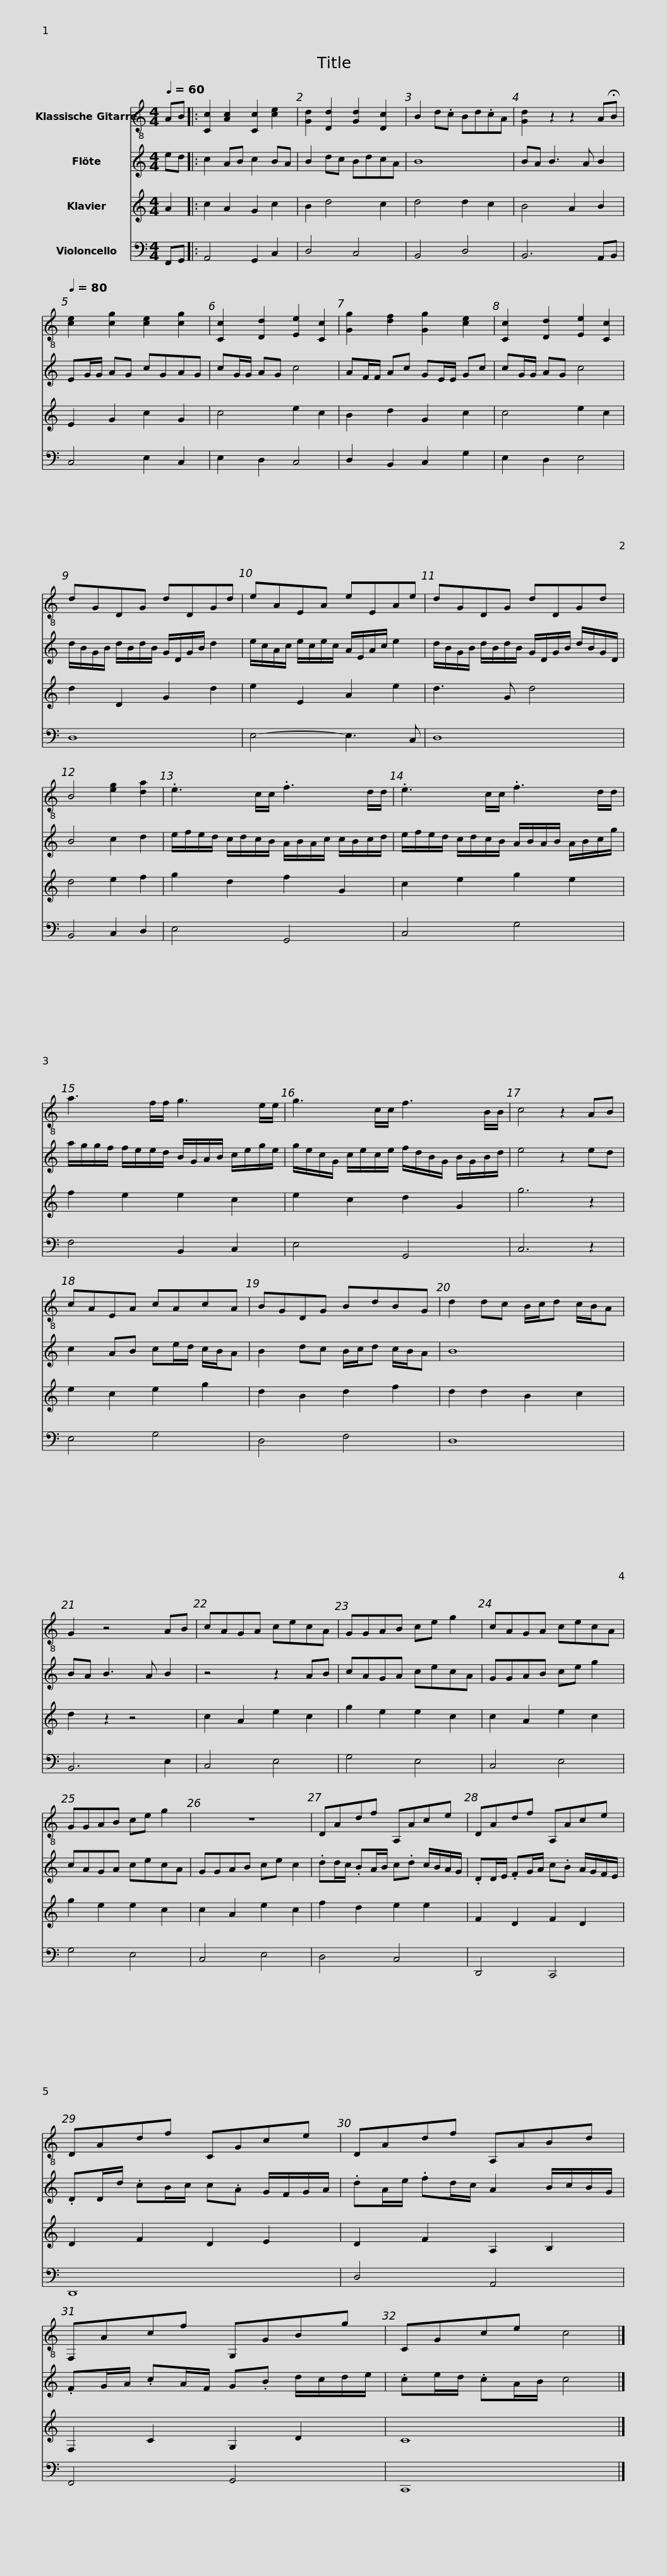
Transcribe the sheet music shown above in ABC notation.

X:1
%%score 1 2 3 4
L:1/8
Q:1/4=60
M:4/4
I:linebreak $
K:C
V:1 treble-8
V:2 treble
V:3 treble
V:4 bass
V:1
 AB |: [Cc]2 [Ac]2 [Cc]2 [ce]2 | [Gd]2 [Dd]2 [Gd]2 [Dc]2 | B2 d.c Bd.cA | [Gd]2 z2 z2 A!fermata!B |$ %5
[Q:1/4=80] [ce]2 [cg]2 [ce]2 [cg]2 | [Cc]2 [Dd]2 [Ee]2 [Cc]2 | [Gg]2 [df]2 [Gg]2 [ce]2 | [Cc]2 [Dd]2 [Ee]2 [Cc]2 |$ dGDG dDGd | %10
 eAEA eEAe | dGDG dDGd |$ B4 [eg]2 [da]2 | .e3 c/c/ .f3 d/d/ | .e3 c/c/ .f3 d/d/ |$ %15
 a3 f/f/ g3 e/e/ | g3 c/c/ f3 B/B/ | c4 z2 AB |$ cAEA cAcA | BGDG BdBG | %20
 d2 dc B/c/d c/B/A | G2 z4 AB |$ cAGA cecA | GGAB ce g2 | cAGA cecA | %25
 GGAB ce g2 | z8 |$ DAdf A,Ace | DAdf A,Ace | DAdf CGce |$ %30
 DAdf A,ABd | F,Acf G,GBg | CGce c4 |] %33
V:2
 ed |: c2 AB c2 BA | B2 dc BdcA | B8 | BA B3 A B2 |$ %5
 EG/G/ AG cGAG | cG/G/ AG c4 | AF/F/ Ac GE/E/ Gc | cG/G/ AG c4 |$ d/B/G/B/ d/B/d/B/ G/D/G/B/ d2 | %10
 e/c/A/c/ e/c/e/c/ A/E/A/c/ e2 | d/B/G/B/ d/B/d/B/ G/D/G/B/ d/B/G/D/ |$ B4 c2 d2 | e/f/e/d/ c/d/c/B/ A/B/A/c/ c/B/c/d/ | e/f/e/d/ c/d/c/B/ A/B/A/B/ A/B/c/g/ |$ %15
 a/g/g/f/ f/e/e/d/ B/G/A/B/ c/e/g/e/ | g/e/c/G/ c/e/c/e/ f/d/B/G/ B/G/B/d/ | e4 z2 ed |$ c2 AB ce/d/ c/B/A | B2 dc B/c/d c/B/A | %20
 B8 | BA B3 A B2 |$ z4 z2 AB | cAGA cecA | GGAB ce g2 | %25
 cAGA cecA | GGAB ce c2 |$ .dd/c/ .BA/B/ c.d c/B/A/G/ | .DD/E/ .FG/A/ c.B A/G/F/E/ | .DD/d/ .cB/c/ c.A G/F/G/A/ |$ %30
 .dA/e/ .fd/c/ A2 B/c/B/G/ | .FG/A/ .cA/F/ G.B d/c/d/e/ | .ce/d/ .cA/B/ c4 |] %33
V:3
 A2 |: c2 A2 G2 c2 | B2 d4 c2 | d4 d2 c2 | B4 A2 B2 |$ %5
 E2 G2 c2 G2 | c4 e2 c2 | B2 d2 G2 c2 | c4 e2 c2 |$ d2 D2 G2 d2 | %10
 e2 E2 A2 e2 | d3 G d4 |$ d4 e2 f2 | g2 d2 f2 G2 | c2 e2 g2 e2 |$ %15
 f2 e2 e2 c2 | e2 c2 d2 G2 | g6 z2 |$ e2 c2 e2 g2 | d2 B2 d2 f2 | %20
 d2 d2 B2 c2 | d2 z2 z4 |$ c2 A2 e2 c2 | g2 e2 e2 c2 | c2 A2 e2 c2 | %25
 g2 e2 e2 c2 | c2 A2 e2 c2 |$ f2 d2 e2 e2 | F2 D2 F2 D2 | D2 F2 D2 E2 |$ %30
 D2 F2 A,2 B,2 | F,2 C2 G,2 D2 | C8 |] %33
V:4
 F,,G,, |: A,,4 G,,2 C,2 | D,4 C,4 | B,,4 D,4 | B,,6 A,,B,, |$ %5
 C,4 E,2 C,2 | E,2 D,2 C,4 | D,2 B,,2 C,2 G,2 | E,2 D,2 E,4 |$ D,8 | %10
 E,4- E,3 C, | D,8 |$ B,,4 C,2 D,2 | E,4 G,,4 | C,4 G,4 |$ %15
 F,4 B,,2 C,2 | E,4 G,,4 | C,6 z2 |$ E,4 G,4 | D,4 F,4 | %20
 D,8 | B,,6 E,2 |$ C,4 E,4 | G,4 E,4 | C,4 E,4 | %25
 G,4 E,4 | C,4 E,4 |$ D,4 C,4 | D,,4 C,,4 | D,,8 |$ %30
 D,4 A,,4 | F,,4 G,,4 | C,,8 |] %33
